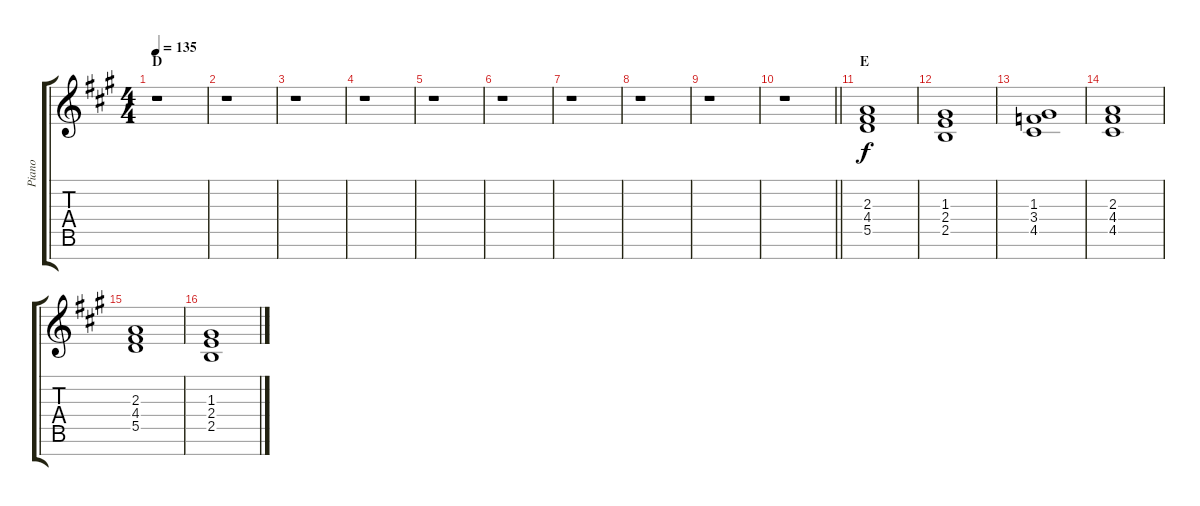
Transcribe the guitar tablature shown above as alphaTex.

\track ("Piano" "Piano") {instrument acousticgrandpiano}
\staff {score tabs}
\tuning (E5 B4 G4 D4 A3 E3 B2) {hide}
\ts (4 4)
\section ("" "D")
\tempo 135
\clef g2
\ks a
r.1{dy f} |
r.1 |
r.1 |
r.1 |
r.1 |
r.1 |
r.1 |
r.1 |
r.1 |
\barLineRight lightlight
r.1 |
\section ("" "E")
(2.3 4.4 5.5).1 |
(1.3 2.4 2.5).1 |
(1.3 3.4 4.5).1 |
(2.3 4.4 4.5).1 |
(2.3 4.4 5.5).1 |
(1.3 2.4 2.5).1
